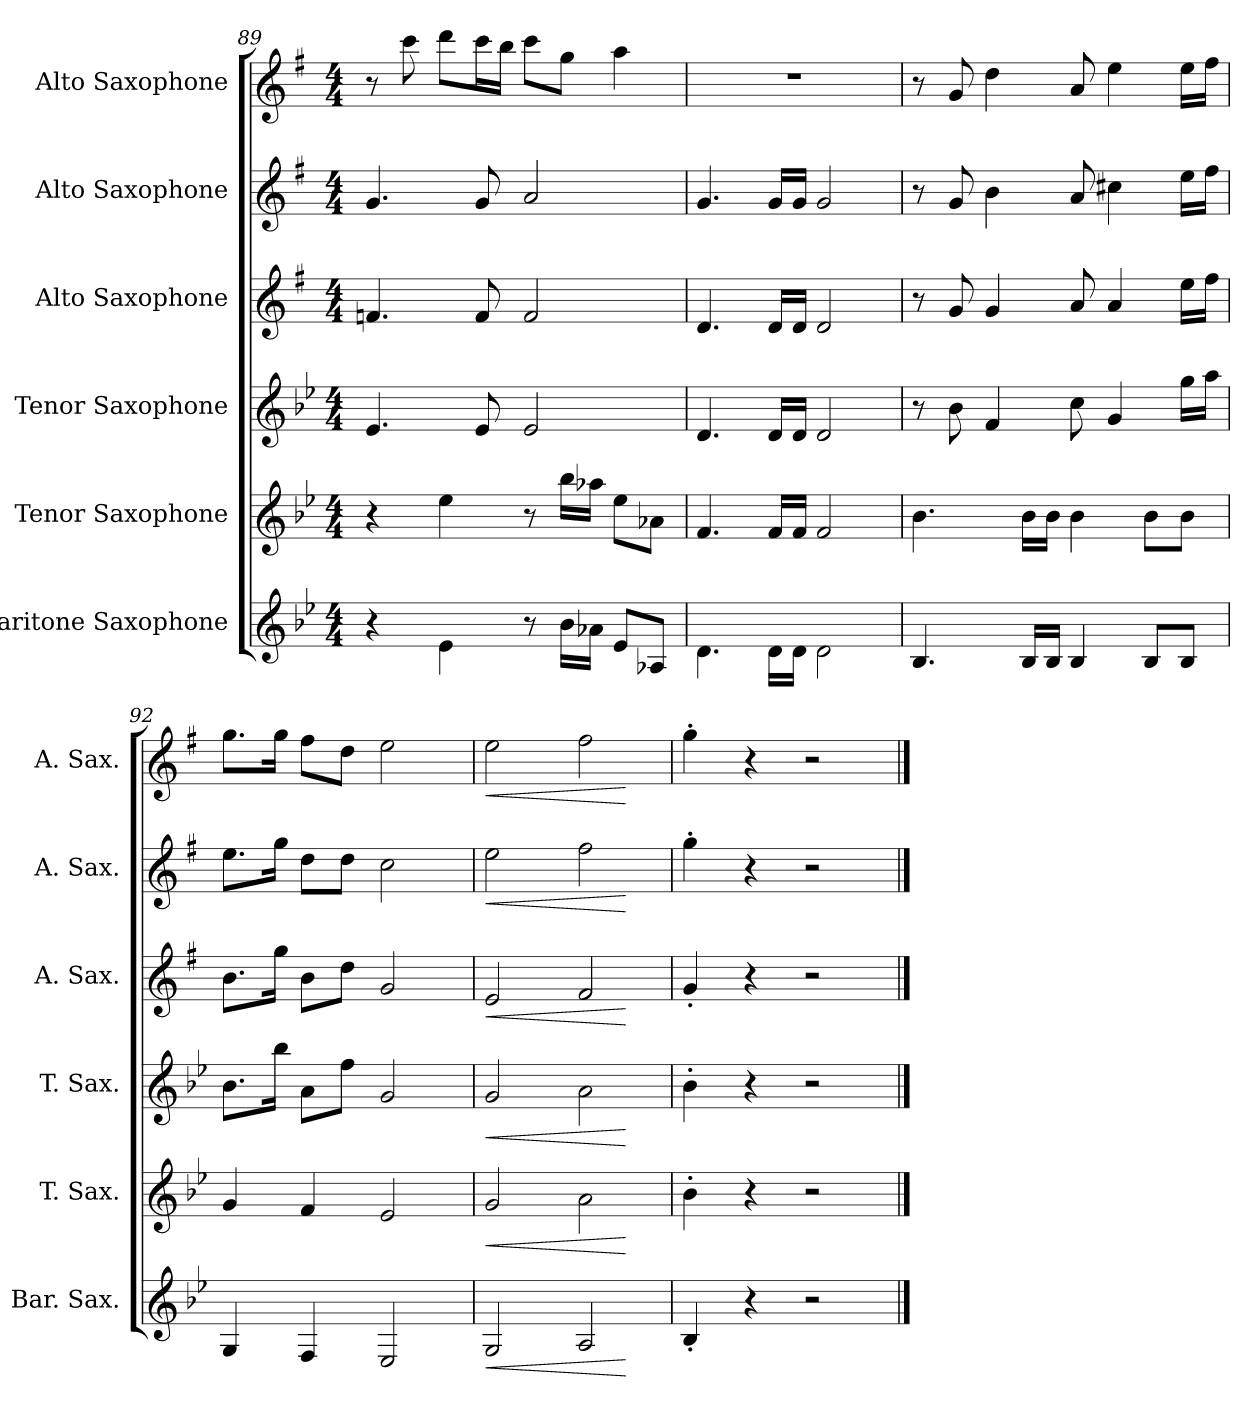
**kern	**dynam	**kern	**dynam	**kern	**dynam	**kern	**dynam	**kern	**dynam	**kern	**dynam
*part6	*part6	*part5	*part5	*part4	*part4	*part3	*part3	*part2	*part2	*part1	*part1
*staff6	*staff6	*staff5	*staff5	*staff4	*staff4	*staff3	*staff3	*staff2	*staff2	*staff1	*staff1
*I"Baritone Saxophone	*	*I"Tenor Saxophone	*	*I"Tenor Saxophone	*	*I"Alto Saxophone	*	*I"Alto Saxophone	*	*I"Alto Saxophone	*
*I'Bar. Sax.	*	*I'T. Sax.	*	*I'T. Sax.	*	*I'A. Sax.	*	*I'A. Sax.	*	*I'A. Sax.	*
*clefG2	*	*clefG2	*	*clefG2	*	*clefG2	*	*clefG2	*	*clefG2	*
*ITrd12c21	*	*ITrd8c14	*	*ITrd8c14	*	*ITrd5c9	*	*ITrd5c9	*	*ITrd5c9	*
*k[b-e-]	*	*k[b-e-]	*	*k[b-e-]	*	*k[b-e-]	*	*k[b-e-]	*	*k[b-e-]	*
*M4/4	*	*M4/4	*	*M4/4	*	*M4/4	*	*M4/4	*	*M4/4	*
=89	=89	=89	=89	=89	=89	=89	=89	=89	=89	=89	=89
4r	.	4r	.	4.E-/	.	4.A-X/	.	4.B-/	.	8r	.
.	.	.	.	.	.	.	.	.	.	8ee-\	.
4E-\	.	4e-\	.	.	.	.	.	.	.	8ff\L	.
.	.	.	.	8E-/	.	8A-/	.	8B-/	.	16ee-\L	.
.	.	.	.	.	.	.	.	.	.	16dd\JJ	.
8r	.	8r	.	2E-/	.	2A-/	.	2c/	.	8ee-\L	.
16B-\LL	.	16b-\LL	.	.	.	.	.	.	.	8b-\J	.
16A-X\JJ	.	16a-X\JJ	.	.	.	.	.	.	.	.	.
8E-/L	.	8e-\L	.	.	.	.	.	.	.	4cc\	.
8AA-X/J	.	8A-X\J	.	.	.	.	.	.	.	.	.
=90	=90	=90	=90	=90	=90	=90	=90	=90	=90	=90	=90
4.D\	.	4.F/	.	4.D/	.	4.F/	.	4.B-/	.	1r	.
16D\LL	.	16F/LL	.	16D/LL	.	16F/LL	.	16B-/LL	.	.	.
16D\JJ	.	16F/JJ	.	16D/JJ	.	16F/JJ	.	16B-/JJ	.	.	.
2D\	.	2F/	.	2D/	.	2F/	.	2B-/	.	.	.
=91	=91	=91	=91	=91	=91	=91	=91	=91	=91	=91	=91
4.BB-/	.	4.B-\	.	8r	.	8r	.	8r	.	8r	.
.	.	.	.	8B-\	.	8B-/	.	8B-/	.	8B-/	.
.	.	.	.	4F/	.	4B-/	.	4d\	.	4f\	.
16BB-/LL	.	16B-\LL	.	.	.	.	.	.	.	.	.
16BB-/JJ	.	16B-\JJ	.	.	.	.	.	.	.	.	.
4BB-/	.	4B-\	.	8c\	.	8c/	.	8c/	.	8c/	.
.	.	.	.	4G/	.	4c/	.	4en\	.	4g\	.
8BB-/L	.	8B-\L	.	.	.	.	.	.	.	.	.
8BB-/J	.	8B-\J	.	16g\LL	.	16g\LL	.	16g\LL	.	16g\LL	.
.	.	.	.	16a\JJ	.	16a\JJ	.	16a\JJ	.	16a\JJ	.
!!LO:PB:g=z
=92	=92	=92	=92	=92	=92	=92	=92	=92	=92	=92	=92
4GG/	.	4G/	.	8.B-\L	.	8.d\L	.	8.g\L	.	8.b-\L	.
.	.	.	.	16b-\Jk	.	16b-\Jk	.	16b-\Jk	.	16b-\Jk	.
4FF/	.	4F/	.	8A\L	.	8d\L	.	8f\L	.	8a\L	.
.	.	.	.	8f\J	.	8f\J	.	8f\J	.	8f\J	.
2EE-/	.	2E-/	.	2G/	.	2B-/	.	2e-\	.	2g\	.
=93	=93	=93	=93	=93	=93	=93	=93	=93	=93	=93	=93
!	!LO:HP:b	!	!LO:HP:b	!	!LO:HP:b	!	!LO:HP:b	!	!LO:HP:b	!	!LO:HP:b
2GG/	<	2G/	<	2G/	<	2G/	<	2g\	<	2g\	<
2AA/	.	2A\	.	2A\	.	2A/	.	2a\	.	2a\	.
.	[	.	[	.	[	.	[	.	[	.	[
=94	=94	=94	=94	=94	=94	=94	=94	=94	=94	=94	=94
4BB-'/	.	4B-'\	.	4B-'\	.	4B-'/	.	4b-'\	.	4b-'\	.
4r	.	4r	.	4r	.	4r	.	4r	.	4r	.
2r	.	2r	.	2r	.	2r	.	2r	.	2r	.
==	==	==	==	==	==	==	==	==	==	==	==
*-	*-	*-	*-	*-	*-	*-	*-	*-	*-	*-	*-
